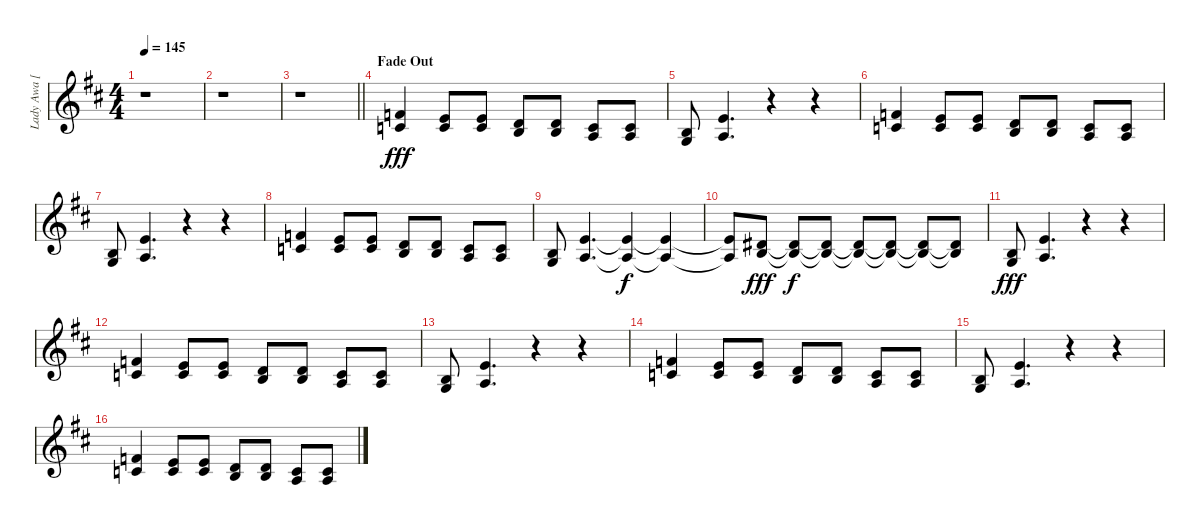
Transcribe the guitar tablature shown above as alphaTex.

\track ("Lady Awa [Keys]" "Lady Awa [") {instrument stringensemble2}
\staff {score}
\tuning (D4 A3 F3 C3 G2 D2) {hide}
\ts (4 4)
\tempo 145
\clef g2
\ks d
r.1{dy f} |
r.1 |
\barLineRight lightlight
r.1 |
\section ("" "Fade Out")
(3.1 3.2).4{dy fff instrument stringensemble1} (7.2 7.3).8 (7.2 7.3).8 (5.2 6.3).8 (5.2 6.3).8 (3.2 4.3).8 (3.2 4.3).8 |
(2.2 2.3).8 (2.1 0.2).4{d} r.4 r.4 |
(3.1 3.2).4 (7.2 7.3).8 (7.2 7.3).8 (5.2 6.3).8 (5.2 6.3).8 (3.2 4.3).8 (3.2 4.3).8 |
(2.2 2.3).8 (2.1 0.2).4{d} r.4 r.4 |
(3.1 3.2).4 (7.2 7.3).8 (7.2 7.3).8 (5.2 6.3).8 (5.2 6.3).8 (3.2 4.3).8 (3.2 4.3).8 |
(2.2 2.3).8 (2.1 0.2).4{d} (2.1{t} 0.2{t}).4{dy f} (2.1{t} 0.2{t}).4 |
(2.1{t} 0.2{t}).8 (6.2 6.3).8{dy fff} (6.2{t} 6.3{t}).8{dy f} (6.2{t} 6.3{t}).8 (6.2{t} 6.3{t}).8 (6.2{t} 6.3{t}).8 (6.2{t} 6.3{t}).8 (6.2{t} 6.3{t}).8 |
(2.2 2.3).8{dy fff} (2.1 0.2).4{d} r.4 r.4 |
(3.1 3.2).4 (7.2 7.3).8 (7.2 7.3).8 (5.2 6.3).8 (5.2 6.3).8 (3.2 4.3).8 (3.2 4.3).8 |
(2.2 2.3).8 (2.1 0.2).4{d} r.4 r.4 |
(3.1 3.2).4 (7.2 7.3).8 (7.2 7.3).8 (5.2 6.3).8 (5.2 6.3).8 (3.2 4.3).8 (3.2 4.3).8 |
(2.2 2.3).8 (2.1 0.2).4{d} r.4 r.4 |
(3.1 3.2).4 (7.2 7.3).8 (7.2 7.3).8 (5.2 6.3).8 (5.2 6.3).8 (3.2 4.3).8 (3.2 4.3).8
